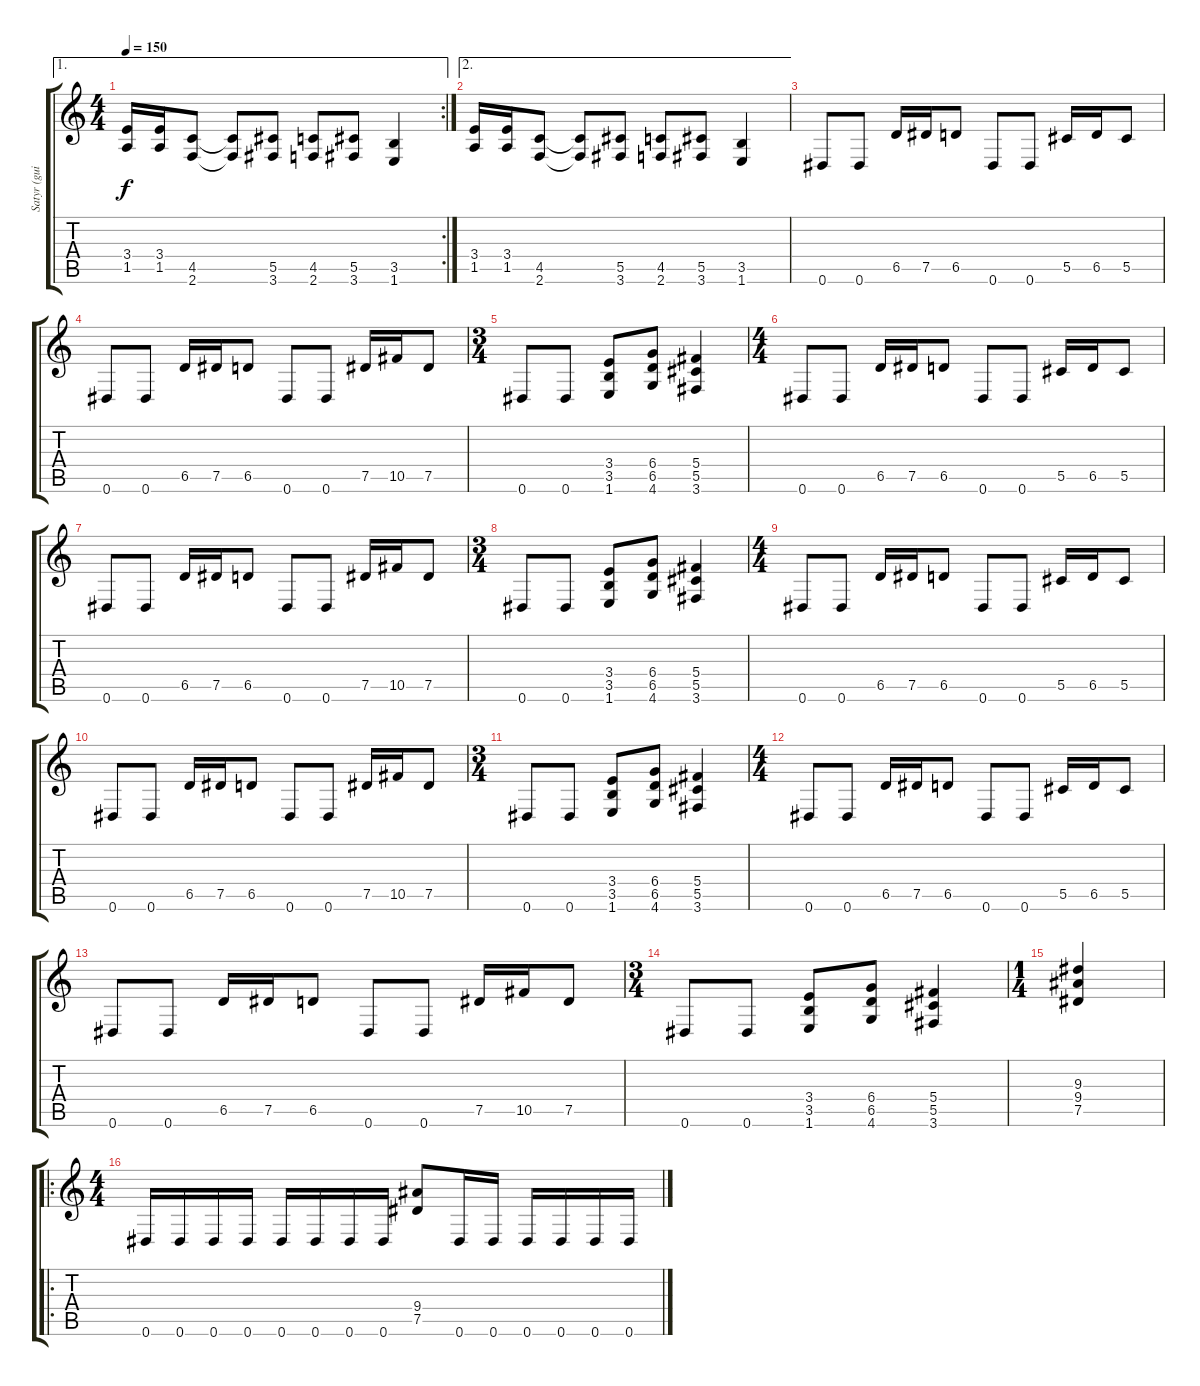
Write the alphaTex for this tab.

\track ("Satyr (guitar 1)" "Satyr (gui") {instrument distortionguitar}
\staff {score tabs}
\tuning (Eb4 Bb3 Gb3 Db3 Ab2 Eb2) {hide}
\ae 1
\rc 2
\ts (4 4)
\tempo 150
\clef g2
\ks c
(3.4 1.5).16{dy f} (3.4 1.5).16 (4.5 2.6).8 (4.5{t} 2.6{t}).8 (5.5 3.6).8 (4.5 2.6).8 (5.5 3.6).8 (3.5 1.6).4 |
\ae 2
(3.4 1.5).16 (3.4 1.5).16 (4.5 2.6).8 (4.5{t} 2.6{t}).8 (5.5 3.6).8 (4.5 2.6).8 (5.5 3.6).8 (3.5 1.6).4 |
0.6.8 0.6.8 6.5.16 7.5.16 6.5.8 0.6.8 0.6.8 5.5.16 6.5.16 5.5.8 |
0.6.8 0.6.8 6.5.16 7.5.16 6.5.8 0.6.8 0.6.8 7.5.16 10.5.16 7.5.8 |
\ts (3 4)
0.6.8 0.6.8 (3.4 3.5 1.6).8 (6.4 6.5 4.6).8 (5.4 5.5 3.6).4 |
\ts (4 4)
0.6.8 0.6.8 6.5.16 7.5.16 6.5.8 0.6.8 0.6.8 5.5.16 6.5.16 5.5.8 |
0.6.8 0.6.8 6.5.16 7.5.16 6.5.8 0.6.8 0.6.8 7.5.16 10.5.16 7.5.8 |
\ts (3 4)
0.6.8 0.6.8 (3.4 3.5 1.6).8 (6.4 6.5 4.6).8 (5.4 5.5 3.6).4 |
\ts (4 4)
0.6.8 0.6.8 6.5.16 7.5.16 6.5.8 0.6.8 0.6.8 5.5.16 6.5.16 5.5.8 |
0.6.8 0.6.8 6.5.16 7.5.16 6.5.8 0.6.8 0.6.8 7.5.16 10.5.16 7.5.8 |
\ts (3 4)
0.6.8 0.6.8 (3.4 3.5 1.6).8 (6.4 6.5 4.6).8 (5.4 5.5 3.6).4 |
\ts (4 4)
0.6.8 0.6.8 6.5.16 7.5.16 6.5.8 0.6.8 0.6.8 5.5.16 6.5.16 5.5.8 |
0.6.8 0.6.8 6.5.16 7.5.16 6.5.8 0.6.8 0.6.8 7.5.16 10.5.16 7.5.8 |
\ts (3 4)
0.6.8 0.6.8 (3.4 3.5 1.6).8 (6.4 6.5 4.6).8 (5.4 5.5 3.6).4 |
\ts (1 4)
(9.3 9.4 7.5).4 |
\ro
\ts (4 4)
0.6.16 0.6.16 0.6.16 0.6.16 0.6.16 0.6.16 0.6.16 0.6.16 (9.4 7.5).8 0.6.16 0.6.16 0.6.16 0.6.16 0.6.16 0.6.16
